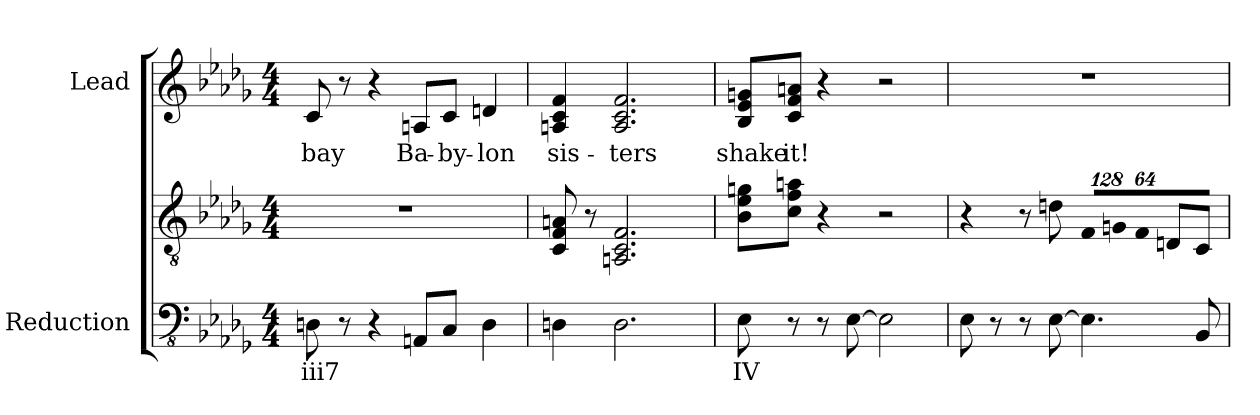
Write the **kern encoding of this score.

**kern	**text	**kern	**kern	**text
*part2	*part2	*part2	*part1	*part1
*staff3	*staff3	*staff2	*staff1	*staff1
*I"Reduction	*	*	*I"Lead	*
*I'Red.	*	*	*	*
!!LO:PB:g=z
*clefFv4	*	*clefGv2	*clefG2	*
*k[b-e-a-d-g-]	*	*k[b-e-a-d-g-]	*k[b-e-a-d-g-]	*
*D-:	*	*D-:	*D-:	*
*M4/4	*	*M4/4	*M4/4	*
=1	=1	=1	=1	=1
!	!LO:LY:b:color=#000000	!	!	!
!	!	!	!	!LO:LY:b:color=#000000
8DDni\	iii7	1r	8ci/	bay
8r	.	.	8r	.
4r	.	.	4r	.
!	!	!	!	!LO:LY:b:color=#000000
8AAAni/L	.	.	8Ani/L	Ba-
!	!	!	!	!LO:LY:b:color=#000000
8CCi/J	.	.	8ci/J	-by-
!	!	!	!	!LO:LY:b:color=#000000
4DDi\	.	.	4dni/	-lon
=2	=2	=2	=2	=2
!	!	!	!	!LO:LY:b:color=#000000
4DDni\	.	8Ci/ 8Fi 8Ani	4Ani/ 4ci 4fi	sis-
.	.	8r	.	.
!	!	!	!	!LO:LY:b:color=#000000
2.DDi\	.	2.AAni/ 2.Ci 2.Fi	2.Ai/ 2.ci 2.fi	-ters
=3	=3	=3	=3	=3
!	!LO:LY:b:color=#000000	!	!	!
!	!	!	!	!LO:LY:b:color=#000000
8EE-i\	IV	8B-i\ 8e-i 8gniL	8B-i/ 8e-i 8gniL	shake
!	!LO:LY:b:color=#000000	!	!	!
!	!	!	!	!LO:LY:b:color=#000000
8r	V7	8ci\ 8fi 8aniJ	8ci/ 8fi 8aniJ	it!
8r	.	4r	4r	.
[>8EE-i\	.	.	.	.
2EE-i\]	.	2r	2r	.
=4	=4	=4	=4	=4
8EE-i\	.	4r	1r	.
8r	.	.	.	.
8r	.	8r	.	.
[>8EE-i\	.	8dni\	.	.
*	*	*Xbrackettup	*	*
!	!	!LO:N:vis=8	!	!
4.EE-i\]	.	1024%85Fi/L	.	.
!	!	!LO:N:vis=8	!	!
.	.	1024%85Gni/	.	.
!	!	!LO:N:vis=8	!	!
.	.	512%43Fi/J	.	.
.	.	8Dni/L	.	.
8BBB-i/	.	8Ci/J	.	.
=	=	=	=	=
*-	*-	*-	*-	*-
